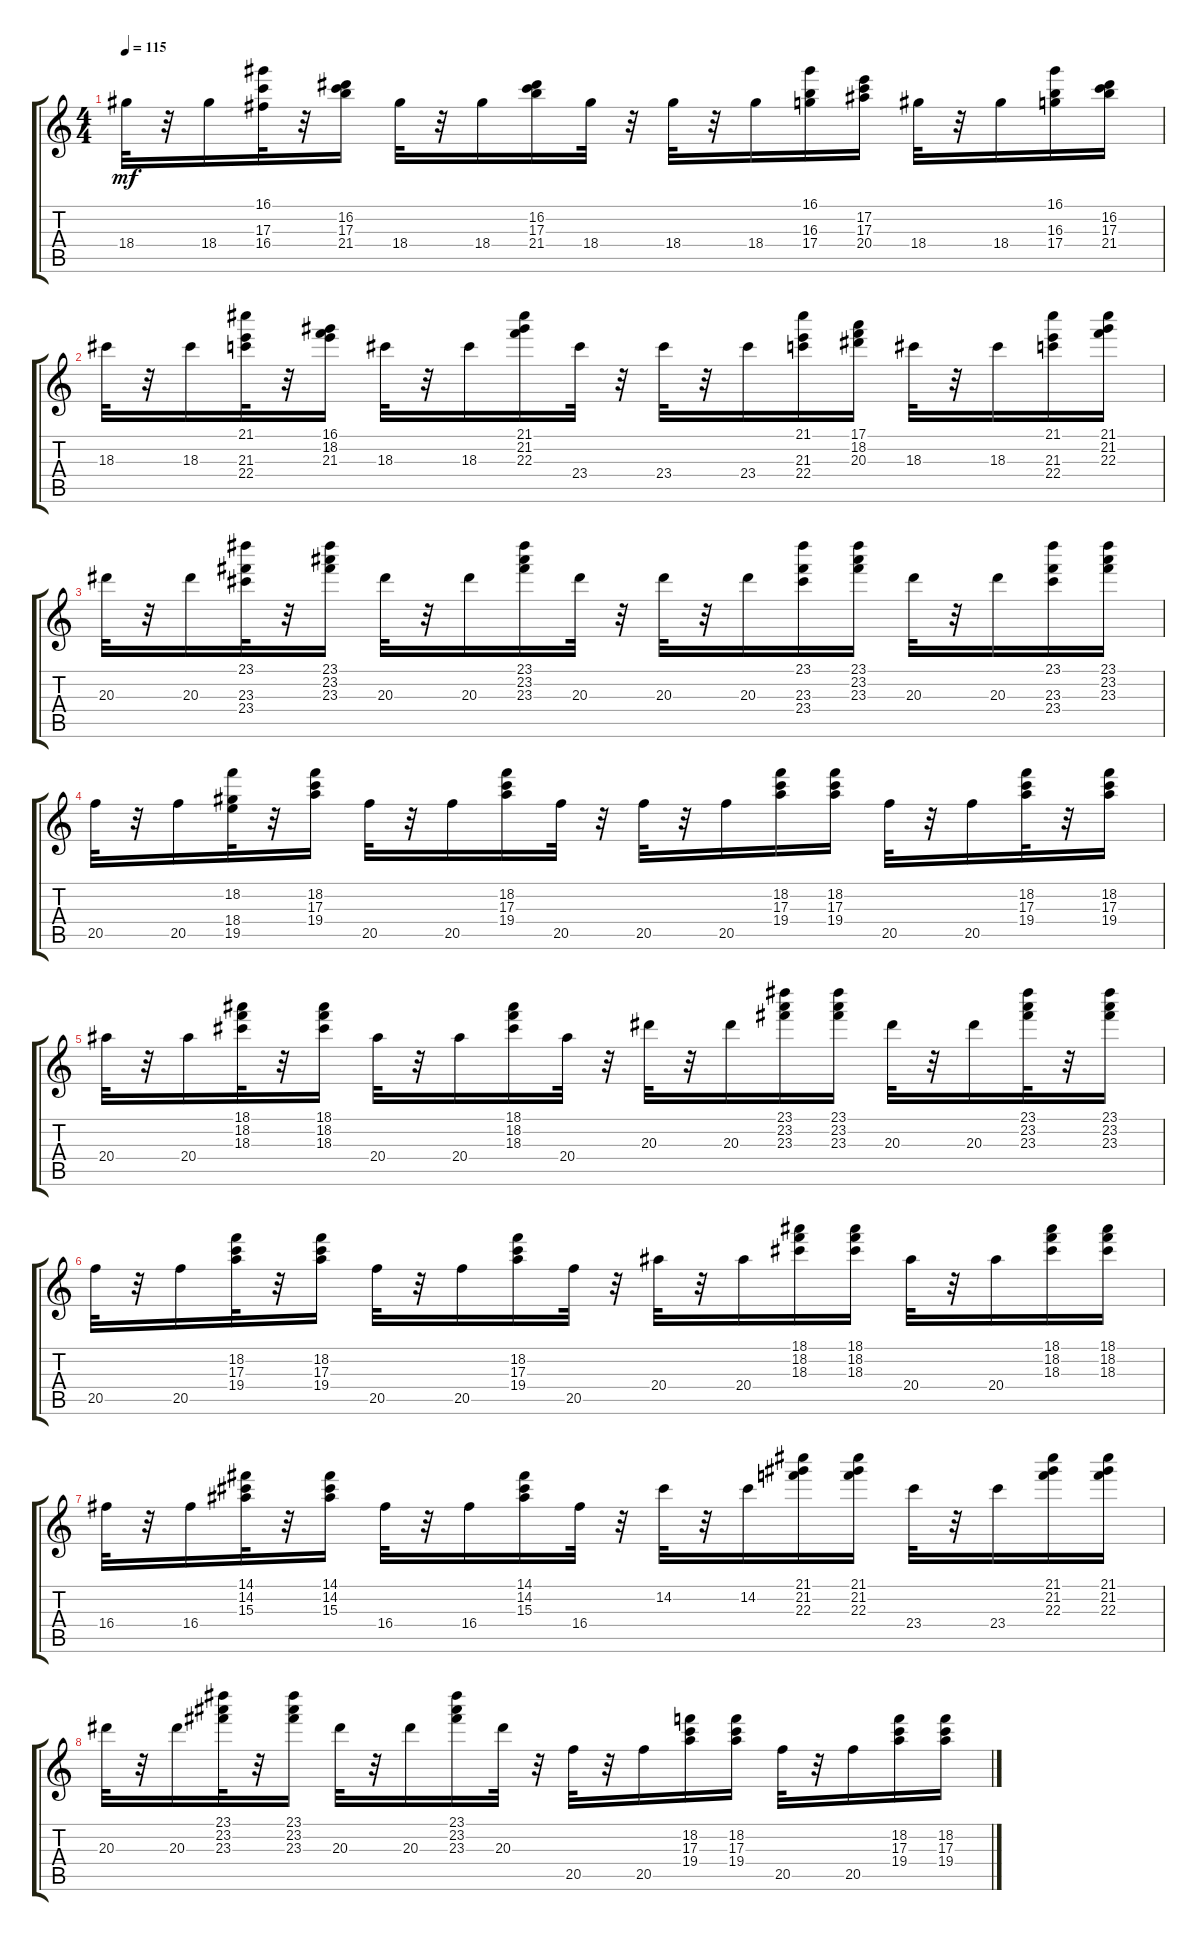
\track "" {instrument electricguitarmuted}
\staff {score tabs}
\tuning (E4 B3 G3 D3 A2 E2) {hide}
\ts (4 4)
\tempo 115
\clef g2
\ks c
18.4.32{dy mf} r.32 18.4.16 (16.1 17.3 16.4).32 r.32 (16.2 17.3 21.4).16 18.4.32 r.32 18.4.16 (16.2 17.3 21.4).16 18.4.32 r.32 18.4.32 r.32 18.4.16 (16.1 16.3 17.4).16 (17.2 17.3 20.4).16 18.4.32 r.32 18.4.16 (16.1 16.3 17.4).16 (16.2 17.3 21.4).16 |
18.3.32 r.32 18.3.16 (21.1 21.3 22.4).32 r.32 (16.1 18.2 21.3).16 18.3.32 r.32 18.3.16 (21.1 21.2 22.3).16 23.4.32 r.32 23.4.32 r.32 23.4.16 (21.1 21.3 22.4).16 (17.1 18.2 20.3).16 18.3.32 r.32 18.3.16 (21.1 21.3 22.4).16 (21.1 21.2 22.3).16 |
20.3.32 r.32 20.3.16 (23.1 23.3 23.4).32 r.32 (23.1 23.2 23.3).16 20.3.32 r.32 20.3.16 (23.1 23.2 23.3).16 20.3.32 r.32 20.3.32 r.32 20.3.16 (23.1 23.3 23.4).16 (23.1 23.2 23.3).16 20.3.32 r.32 20.3.16 (23.1 23.3 23.4).16 (23.1 23.2 23.3).16 |
20.5.32 r.32 20.5.16 (18.2 18.4 19.5).32 r.32 (18.2 17.3 19.4).16 20.5.32 r.32 20.5.16 (18.2 17.3 19.4).16 20.5.32 r.32 20.5.32 r.32 20.5.16 (18.2 17.3 19.4).16 (18.2 17.3 19.4).16 20.5.32 r.32 20.5.16 (18.2 17.3 19.4).32 r.32 (18.2 17.3 19.4).16 |
20.4.32 r.32 20.4.16 (18.1 18.2 18.3).32 r.32 (18.1 18.2 18.3).16 20.4.32 r.32 20.4.16 (18.1 18.2 18.3).16 20.4.32 r.32 20.3.32 r.32 20.3.16 (23.1 23.2 23.3).16 (23.1 23.2 23.3).16 20.3.32 r.32 20.3.16 (23.1 23.2 23.3).32 r.32 (23.1 23.2 23.3).16 |
20.5.32 r.32 20.5.16 (18.2 17.3 19.4).32 r.32 (18.2 17.3 19.4).16 20.5.32 r.32 20.5.16 (18.2 17.3 19.4).16 20.5.32 r.32 20.4.32 r.32 20.4.16 (18.1 18.2 18.3).16 (18.1 18.2 18.3).16 20.4.32 r.32 20.4.16 (18.1 18.2 18.3).16 (18.1 18.2 18.3).16 |
16.4.32 r.32 16.4.16 (14.1 14.2 15.3).32 r.32 (14.1 14.2 15.3).16 16.4.32 r.32 16.4.16 (14.1 14.2 15.3).16 16.4.32 r.32 14.2.32 r.32 14.2.16 (21.1 21.2 22.3).16 (21.1 21.2 22.3).16 23.4.32 r.32 23.4.16 (21.1 21.2 22.3).16 (21.1 21.2 22.3).16 |
20.3.32 r.32 20.3.16 (23.1 23.2 23.3).32 r.32 (23.1 23.2 23.3).16 20.3.32 r.32 20.3.16 (23.1 23.2 23.3).16 20.3.32 r.32 20.5.32 r.32 20.5.16 (18.2 17.3 19.4).16 (18.2 17.3 19.4).16 20.5.32 r.32 20.5.16 (18.2 17.3 19.4).16 (18.2 17.3 19.4).16
